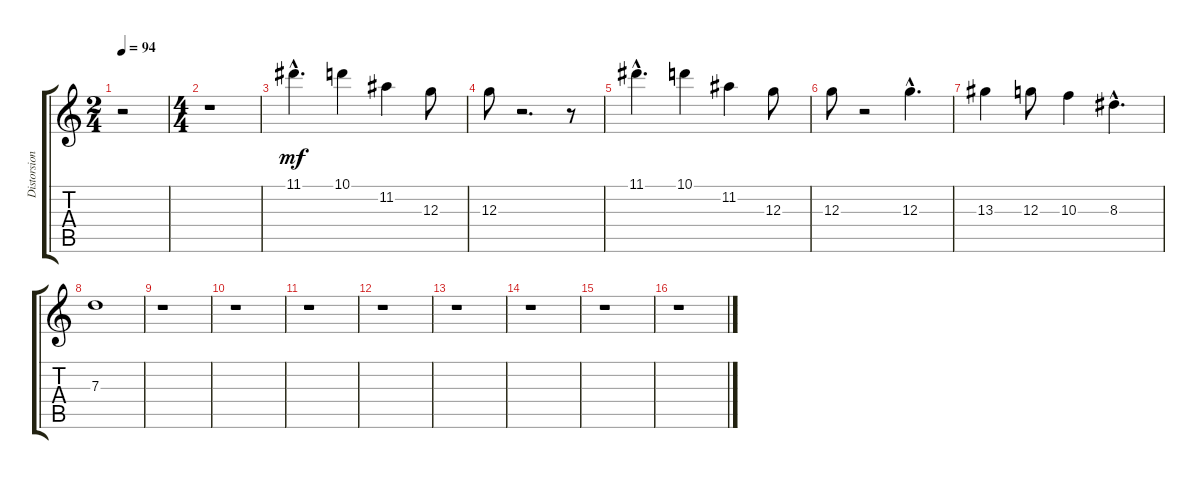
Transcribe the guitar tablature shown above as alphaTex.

\track ("Distorsion" "Distorsion") {instrument distortionguitar}
\staff {score tabs}
\tuning (E4 B3 G3 D3 A2 E2) {hide}
\ts (2 4)
\tempo 94
\clef g2
\ks c
r.2{dy mf instrument distortionguitar} |
\ts (4 4)
r.1 |
11.1{hac}.4{d} 10.1.4 11.2.4 12.3.8 |
12.3.8 r.2{d} r.8 |
11.1{hac}.4{d} 10.1.4 11.2.4 12.3.8 |
12.3.8 r.2 12.3{hac}.4{d} |
13.3.4 12.3.8 10.3.4 8.3{hac}.4{d} |
7.3.1 |
r.1 |
r.1 |
r.1 |
r.1 |
r.1 |
r.1 |
r.1 |
r.1
